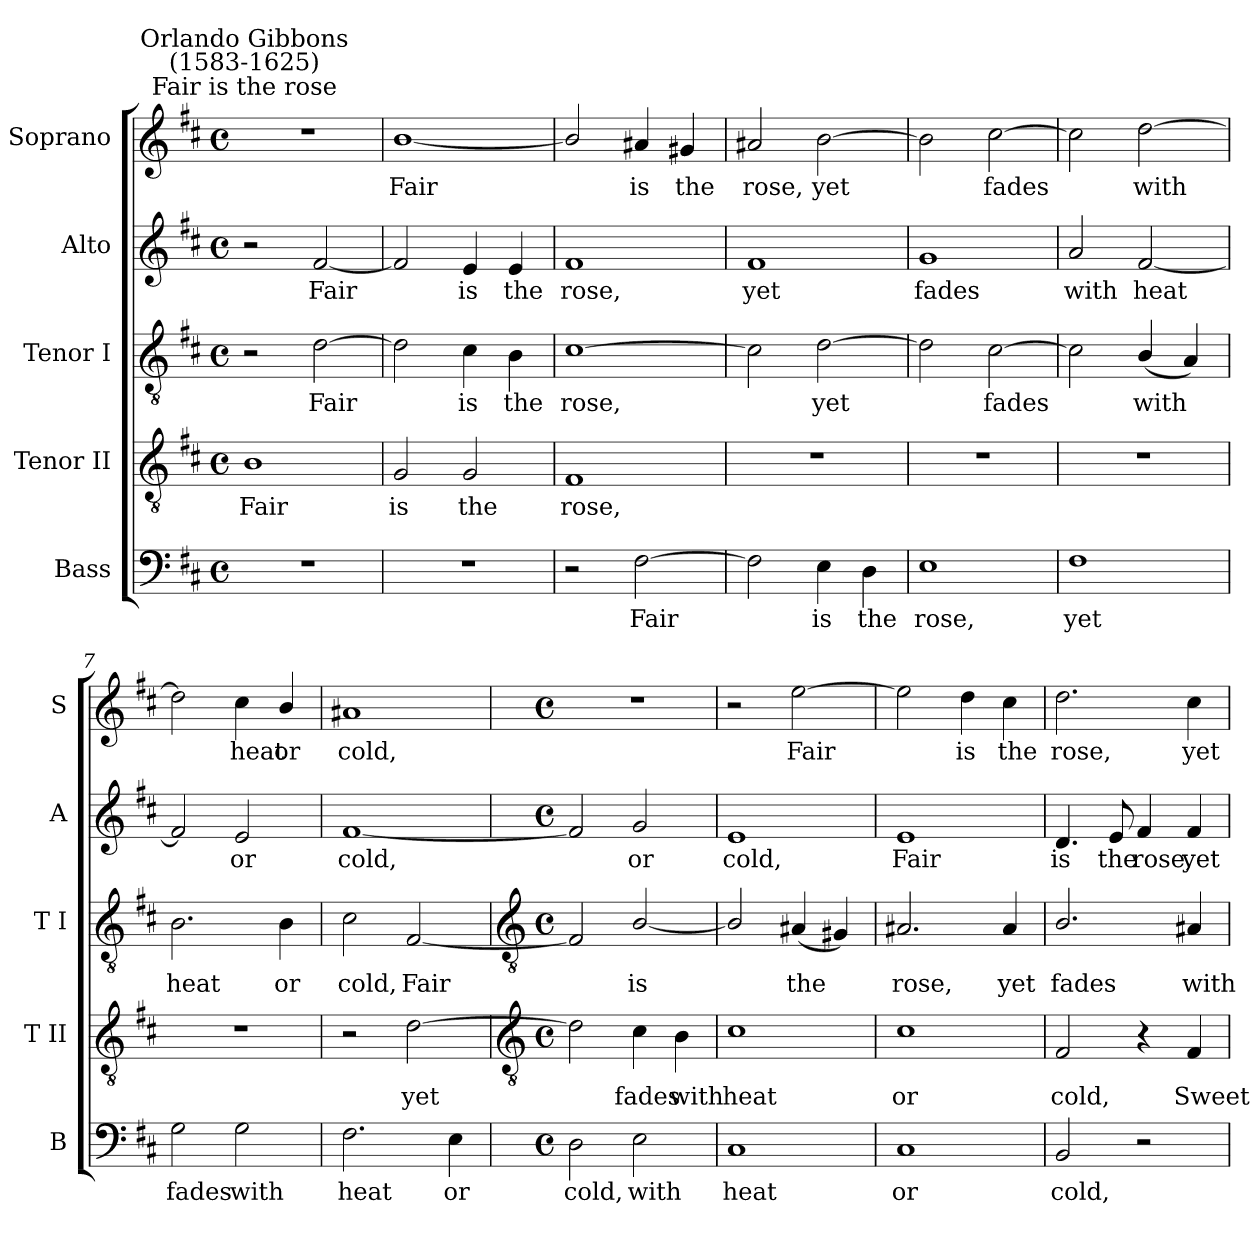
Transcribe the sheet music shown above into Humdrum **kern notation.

**kern	**text	**kern	**text	**kern	**text	**kern	**text	**kern	**text
*part5	*part5	*part4	*part4	*part3	*part3	*part2	*part2	*part1	*part1
*staff5	*staff5	*staff4	*staff4	*staff3	*staff3	*staff2	*staff2	*staff1	*staff1
*I"Bass	*	*I"Tenor II	*	*I"Tenor I	*	*I"Alto	*	*I"Soprano	*
*I'B	*	*I'T II	*	*I'T I	*	*I'A	*	*I'S	*
*clefF4	*	*clefGv2	*	*clefGv2	*	*clefG2	*	*clefG2	*
*k[f#c#]	*	*k[f#c#]	*	*k[f#c#]	*	*k[f#c#]	*	*k[f#c#]	*
*D:	*	*D:	*	*D:	*	*D:	*	*D:	*
*M4/4	*	*M4/4	*	*M4/4	*	*M4/4	*	*M4/4	*
*met(c)	*	*met(c)	*	*met(c)	*	*met(c)	*	*met(c)	*
=1	=1	=1	=1	=1	=1	=1	=1	=1	=1
!	!	!	!	!	!	!	!	!LO:TX:a:cj:t=Fair is the rose	!
!	!	!	!	!	!	!	!	!LO:TX:a:cj:t=Orlando Gibbons\n(1583-1625)	!
!	!	!	!LO:LY:b	!	!	!	!	!	!
1r	.	1B	Fair	2r	.	2r	.	1r	.
!	!	!	!	!	!LO:LY:b	!	!LO:LY:b	!	!
.	.	.	.	[2d	Fair	[2f#	Fair	.	.
=2	=2	=2	=2	=2	=2	=2	=2	=2	=2
!	!	!	!LO:LY:b	!	!	!	!	!	!LO:LY:b
1r	.	2G	is	2d]	.	2f#]	.	[1b/	Fair
!	!	!	!LO:LY:b	!	!LO:LY:b	!	!LO:LY:b	!	!
.	.	2G	the	4c#	is	4e	is	.	.
!	!	!	!	!	!LO:LY:b	!	!LO:LY:b	!	!
.	.	.	.	4B	the	4e	the	.	.
=3	=3	=3	=3	=3	=3	=3	=3	=3	=3
!	!	!	!LO:LY:b	!	!LO:LY:b	!	!LO:LY:b	!	!
2r	.	1F#	rose,	[1c#	rose,	1f#	rose,	2b/]	.
!	!LO:LY:b	!	!	!	!	!	!	!	!LO:LY:b
[2F#	Fair	.	.	.	.	.	.	4a#X	is
!	!	!	!	!	!	!	!	!	!LO:LY:b
.	.	.	.	.	.	.	.	4g#X	the
=4	=4	=4	=4	=4	=4	=4	=4	=4	=4
!	!	!	!	!	!	!	!LO:LY:b	!	!LO:LY:b
2F#]	.	1r	.	2c#]	.	1f#	yet	2a#X	rose,
!	!LO:LY:b	!	!	!	!LO:LY:b	!	!	!	!LO:LY:b
4E	is	.	.	[2d	yet	.	.	[2b	yet
!	!LO:LY:b	!	!	!	!	!	!	!	!
4D	the	.	.	.	.	.	.	.	.
=5	=5	=5	=5	=5	=5	=5	=5	=5	=5
!	!LO:LY:b	!	!	!	!	!	!LO:LY:b	!	!
1E	rose,	1r	.	2d]	.	1g	fades	2b]	.
!	!	!	!	!	!LO:LY:b	!	!	!	!LO:LY:b
.	.	.	.	[2c#	fades	.	.	[2cc#	fades
=6	=6	=6	=6	=6	=6	=6	=6	=6	=6
!	!LO:LY:b	!	!	!	!	!	!LO:LY:b	!	!
1F#	yet	1r	.	2c#]	.	2a	with	2cc#]	.
!	!	!	!	!	!LO:LY:b	!	!LO:LY:b	!	!LO:LY:b
.	.	.	.	(<4B/	with	[2f#	heat	[2dd	with
.	.	.	.	4A)	.	.	.	.	.
=7	=7	=7	=7	=7	=7	=7	=7	=7	=7
!	!LO:LY:b	!	!	!	!LO:LY:b	!	!	!	!
2G	fades	1r	.	2.B	heat	2f#]	.	2dd]	.
!	!LO:LY:b	!	!	!	!	!	!LO:LY:b	!	!LO:LY:b
2G	with	.	.	.	.	2e	or	4cc#	heat
!	!	!	!	!	!LO:LY:b	!	!	!	!LO:LY:b
.	.	.	.	4B	or	.	.	4b/	or
=8	=8	=8	=8	=8	=8	=8	=8	=8	=8
!	!LO:LY:b	!	!	!	!LO:LY:b	!	!LO:LY:b	!	!LO:LY:b
2.F#	heat	2r	.	2c#	cold,	[1f#	cold,	1a#X	cold,
!	!	!	!LO:LY:b	!	!LO:LY:b	!	!	!	!
.	.	[2d	yet	[2F#	Fair	.	.	.	.
!	!LO:LY:b	!	!	!	!	!	!	!	!
4E	or	.	.	.	.	.	.	.	.
!!LO:LB:g=z
=9	=9	=9	=9	=9	=9	=9	=9	=9	=9
*	*	*clefGv2	*	*clefGv2	*	*	*	*	*
*M4/4	*	*M4/4	*	*M4/4	*	*M4/4	*	*M4/4	*
*met(c)	*	*met(c)	*	*met(c)	*	*met(c)	*	*met(c)	*
!	!LO:LY:b	!	!	!	!	!	!	!	!
2D	cold,	2d]	.	2F#]	.	2f#]	.	1r	.
!	!LO:LY:b	!	!LO:LY:b	!	!LO:LY:b	!	!LO:LY:b	!	!
2E	with	4c#	fades	[2B/	is	2g	or	.	.
!	!	!	!LO:LY:b	!	!	!	!	!	!
.	.	4B	with	.	.	.	.	.	.
=10	=10	=10	=10	=10	=10	=10	=10	=10	=10
!	!LO:LY:b	!	!LO:LY:b	!	!	!	!LO:LY:b	!	!
1C#	heat	1c#	heat	2B/]	.	1e	cold,	2r	.
!	!	!	!	!	!LO:LY:b	!	!	!	!LO:LY:b
.	.	.	.	(<4A#X	the	.	.	[2ee	Fair
.	.	.	.	4G#X)	.	.	.	.	.
=11	=11	=11	=11	=11	=11	=11	=11	=11	=11
!	!LO:LY:b	!	!LO:LY:b	!	!LO:LY:b	!	!LO:LY:b	!	!
1C#	or	1c#	or	2.A#X	rose,	1e	Fair	2ee]	.
!	!	!	!	!	!	!	!	!	!LO:LY:b
.	.	.	.	.	.	.	.	4dd	is
!	!	!	!	!	!LO:LY:b	!	!	!	!LO:LY:b
.	.	.	.	4A#	yet	.	.	4cc#	the
=12	=12	=12	=12	=12	=12	=12	=12	=12	=12
!	!LO:LY:b	!	!LO:LY:b	!	!LO:LY:b	!	!LO:LY:b	!	!LO:LY:b
2BB	cold,	2F#	cold,	2.B/	fades	4.d	is	2.dd	rose,
!	!	!	!	!	!	!	!LO:LY:b	!	!
.	.	.	.	.	.	8e	the	.	.
!	!	!	!	!	!	!	!LO:LY:b	!	!
2r	.	4r	.	.	.	4f#	rose,	.	.
!	!	!	!LO:LY:b	!	!LO:LY:b	!	!LO:LY:b	!	!LO:LY:b
.	.	4F#	Sweet	4A#X	with	4f#	yet	4cc#	yet
=	=	=	=	=	=	=	=	=	=
*-	*-	*-	*-	*-	*-	*-	*-	*-	*-
